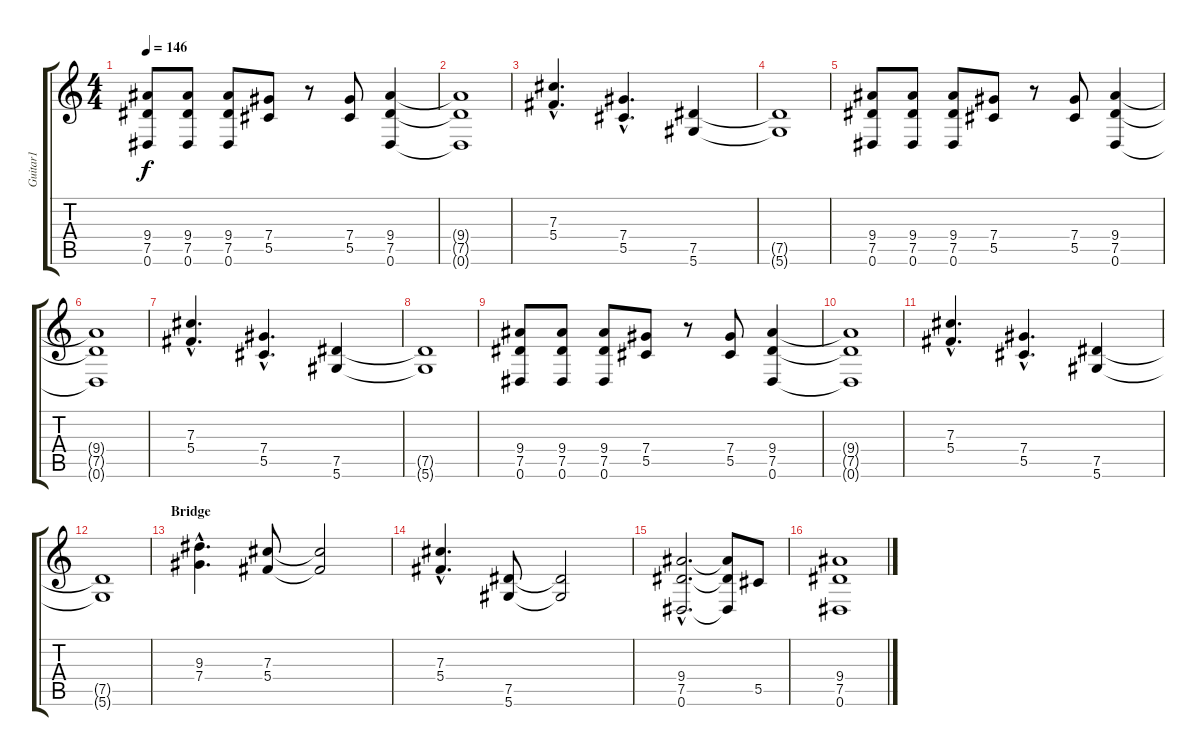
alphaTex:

\track ("Guitar1" "Guitar1") {instrument distortionguitar}
\staff {score tabs}
\tuning (Eb4 Bb3 Gb3 Db3 Ab2 Eb2) {hide}
\ts (4 4)
\tempo 146
\clef g2
\ks c
(9.4 7.5 0.6).8{dy f} (9.4 7.5 0.6).8 (9.4 7.5 0.6).8 (7.4 5.5).8 r.8 (7.4 5.5).8 (9.4 7.5 0.6).4 |
(9.4{t} 7.5{t} 0.6{t}).1 |
(7.3{hac} 5.4{hac}).4{d} (7.4{hac} 5.5{hac}).4{d} (7.5 5.6).4 |
(7.5{t} 5.6{t}).1 |
(9.4 7.5 0.6).8 (9.4 7.5 0.6).8 (9.4 7.5 0.6).8 (7.4 5.5).8 r.8 (7.4 5.5).8 (9.4 7.5 0.6).4 |
(9.4{t} 7.5{t} 0.6{t}).1 |
(7.3{hac} 5.4{hac}).4{d} (7.4{hac} 5.5{hac}).4{d} (7.5 5.6).4 |
(7.5{t} 5.6{t}).1 |
(9.4 7.5 0.6).8 (9.4 7.5 0.6).8 (9.4 7.5 0.6).8 (7.4 5.5).8 r.8 (7.4 5.5).8 (9.4 7.5 0.6).4 |
(9.4{t} 7.5{t} 0.6{t}).1 |
(7.3{hac} 5.4{hac}).4{d} (7.4{hac} 5.5{hac}).4{d} (7.5 5.6).4 |
(7.5{t} 5.6{t}).1 |
\section ("" "Bridge")
(9.3{hac} 7.4{hac}).4{d} (7.3 5.4).8 (7.3{t} 5.4{t}).2 |
(7.3{hac} 5.4{hac}).4{d} (7.5 5.6).8 (7.5{t} 5.6{t}).2 |
(9.4{hac} 7.5{hac} 0.6{hac}).2{d} (9.4{t} 7.5{t} 0.6{t}).8 5.5.8 |
(9.4 7.5 0.6).1
